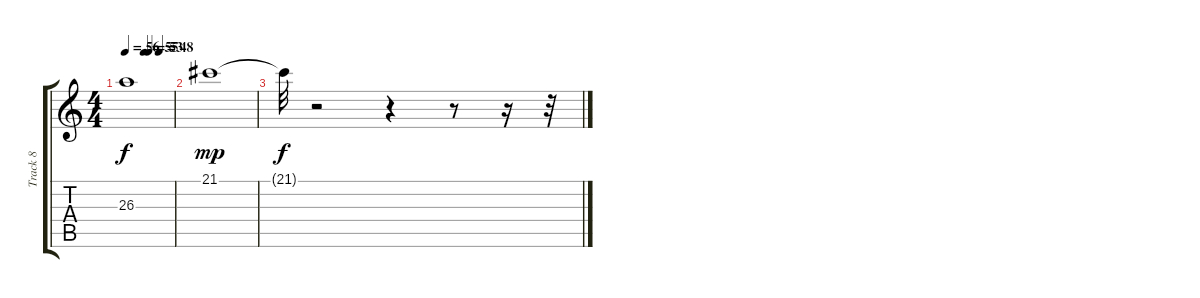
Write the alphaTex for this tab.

\track ("Track 8" "Track 8") {instrument pad7halo}
\staff {score tabs}
\tuning (E4 B3 G3 D3 A2 E2) {hide}
\ts (4 4)
\tempo 56
\tempo (55 0.3958333333333333)
\tempo (53 0.4895833333333333)
\tempo (48 0.7083333333333334)
\clef g2
\ks c
26.3{t}.1{dy f} |
21.1.1{dy mp} |
21.1{t}.32{dy f} r.2 r.4 r.8 r.16 r.32
